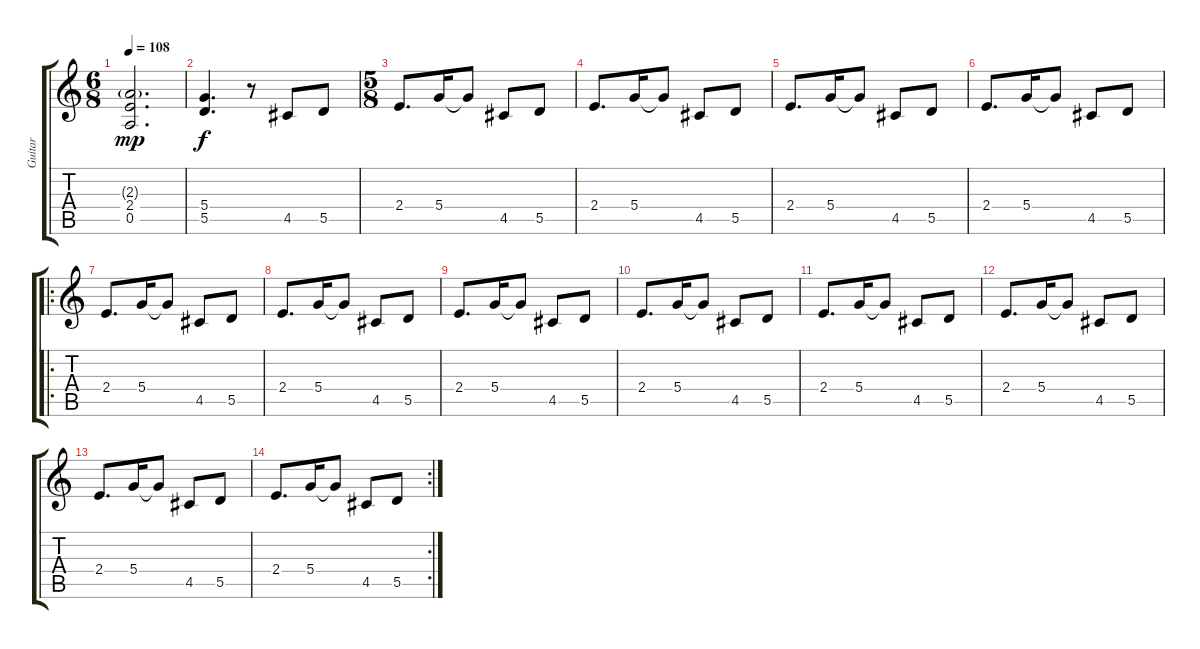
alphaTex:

\track ("Guitar" "Guitar") {instrument overdrivenguitar}
\staff {score tabs}
\tuning (E4 B3 G3 D3 A2 E2) {hide}
\ts (6 8)
\tempo 108
\clef g2
\ks c
(2.3{g} 2.4 0.5).2{d dy mp} |
(5.4 5.5).4{d dy f} r.8 4.5.8 5.5.8 |
\ts (5 8)
2.4.8{d} 5.4.16 5.4{t}.8 4.5.8 5.5.8 |
2.4.8{d} 5.4.16 5.4{t}.8 4.5.8 5.5.8 |
2.4.8{d} 5.4.16 5.4{t}.8 4.5.8 5.5.8 |
2.4.8{d} 5.4.16 5.4{t}.8 4.5.8 5.5.8 |
\ro
2.4.8{d} 5.4.16 5.4{t}.8 4.5.8 5.5.8 |
2.4.8{d} 5.4.16 5.4{t}.8 4.5.8 5.5.8 |
2.4.8{d} 5.4.16 5.4{t}.8 4.5.8 5.5.8 |
2.4.8{d} 5.4.16 5.4{t}.8 4.5.8 5.5.8 |
2.4.8{d} 5.4.16 5.4{t}.8 4.5.8 5.5.8 |
2.4.8{d} 5.4.16 5.4{t}.8 4.5.8 5.5.8 |
2.4.8{d} 5.4.16 5.4{t}.8 4.5.8 5.5.8 |
\rc 2
2.4.8{d} 5.4.16 5.4{t}.8 4.5.8 5.5.8
